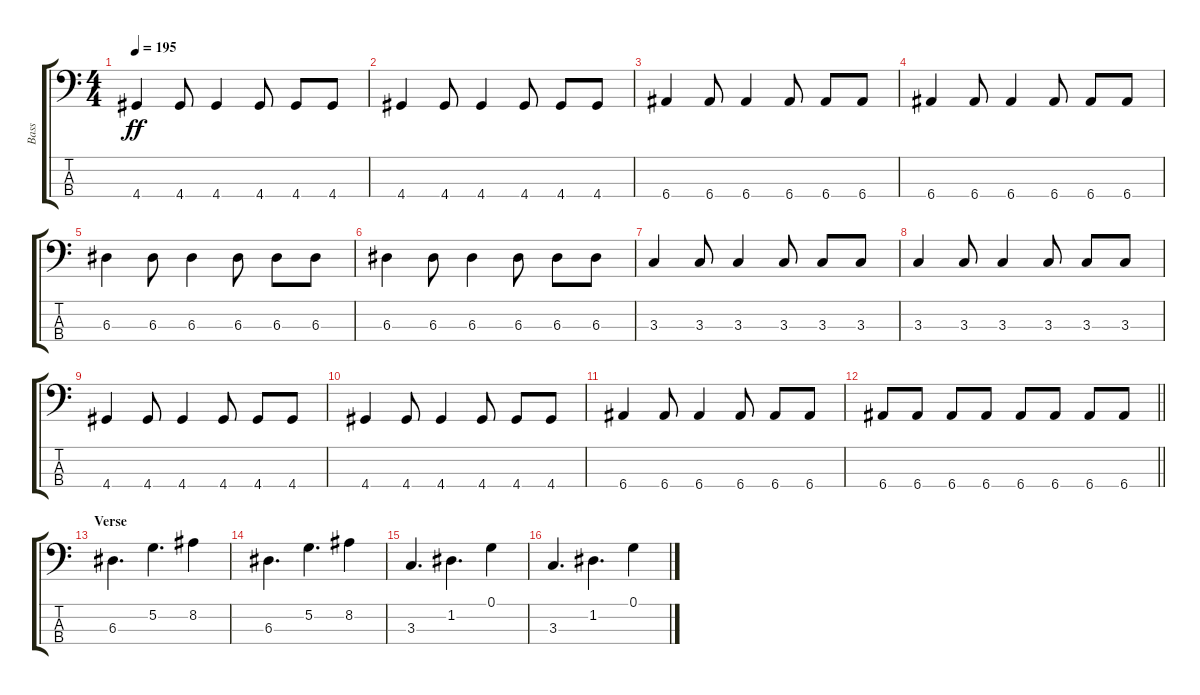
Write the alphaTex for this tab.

\track ("Bass" "Bass") {instrument electricbassfinger}
\staff {score tabs}
\tuning (G2 D2 A1 E1) {hide}
\ts (4 4)
\tempo 195
\clef f4
\ks c
4.4.4{dy ff} 4.4.8 4.4.4 4.4.8 4.4.8 4.4.8 |
4.4.4 4.4.8 4.4.4 4.4.8 4.4.8 4.4.8 |
6.4.4 6.4.8 6.4.4 6.4.8 6.4.8 6.4.8 |
6.4.4 6.4.8 6.4.4 6.4.8 6.4.8 6.4.8 |
6.3.4 6.3.8 6.3.4 6.3.8 6.3.8 6.3.8 |
6.3.4 6.3.8 6.3.4 6.3.8 6.3.8 6.3.8 |
3.3.4 3.3.8 3.3.4 3.3.8 3.3.8 3.3.8 |
3.3.4 3.3.8 3.3.4 3.3.8 3.3.8 3.3.8 |
4.4.4 4.4.8 4.4.4 4.4.8 4.4.8 4.4.8 |
4.4.4 4.4.8 4.4.4 4.4.8 4.4.8 4.4.8 |
6.4.4 6.4.8 6.4.4 6.4.8 6.4.8 6.4.8 |
\barLineRight lightlight
6.4.8 6.4.8 6.4.8 6.4.8 6.4.8 6.4.8 6.4.8 6.4.8 |
\section ("" "Verse")
6.3.4{d} 5.2.4{d} 8.2.4 |
6.3.4{d} 5.2.4{d} 8.2.4 |
3.3.4{d} 1.2.4{d} 0.1.4 |
3.3.4{d} 1.2.4{d} 0.1.4
